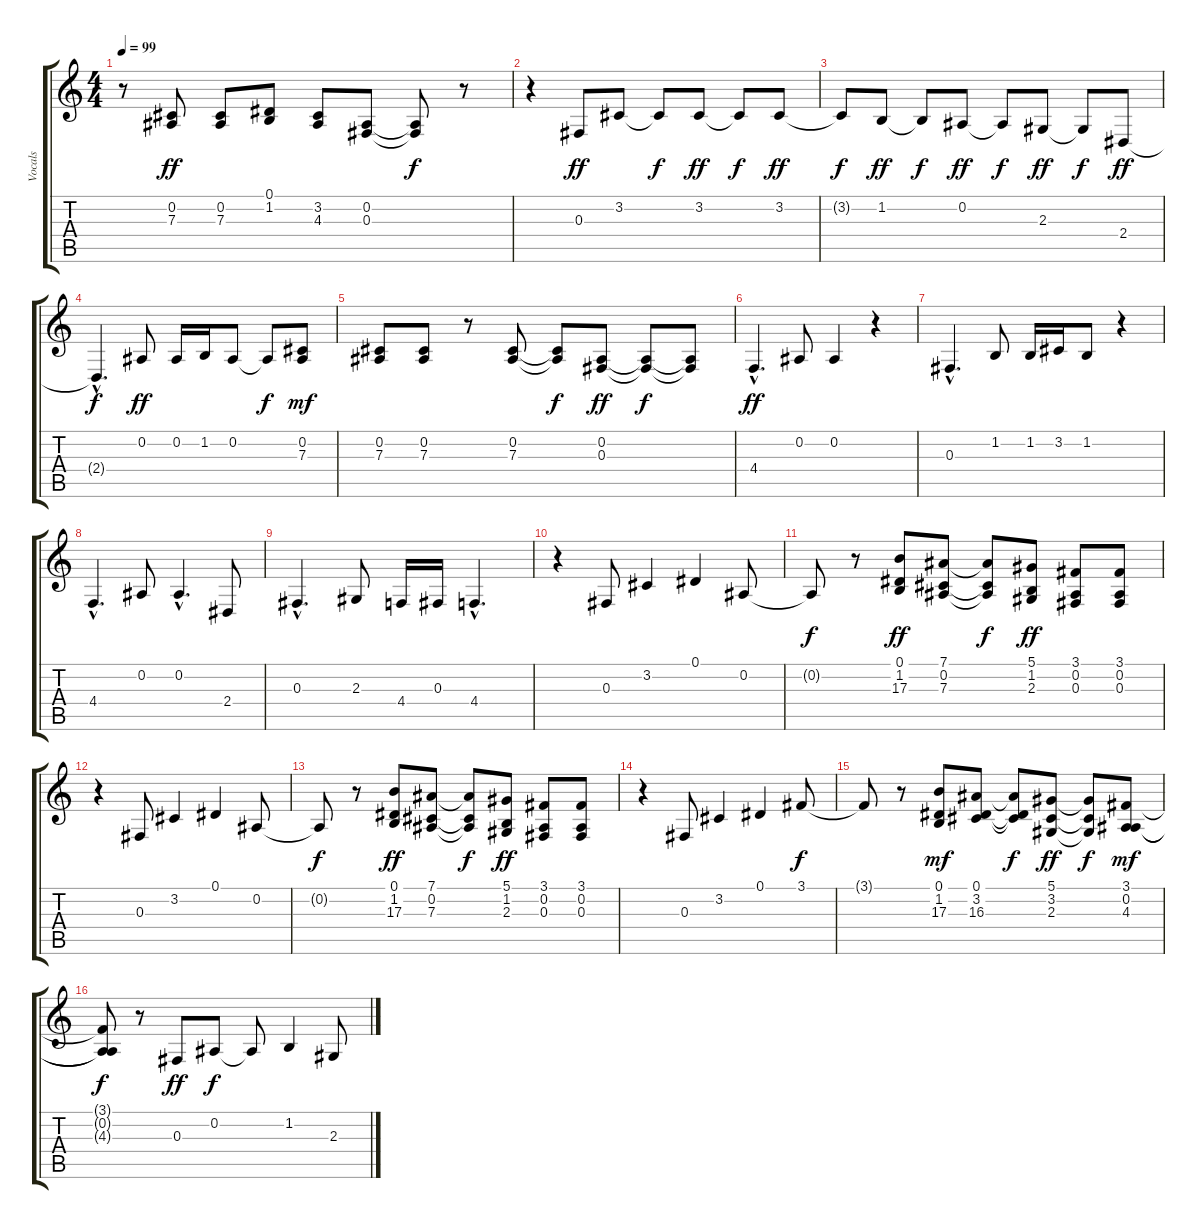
\track ("Vocals" "Vocals") {instrument flute}
\staff {score tabs}
\tuning (Eb4 Bb3 Gb3 Db3 Ab2 Eb2) {hide}
\ts (4 4)
\tempo 99
\clef g2
\ks c
r.8{dy fff} (0.2 7.3).8{dy ff} (0.2 7.3).8 (0.1 1.2).8 (3.2 4.3).8 (0.2 0.3).8 (0.2{t} 0.3{t}).8{dy f} r.8 |
r.4 0.3.8{dy ff} 3.2.8 3.2{t}.8{dy f} 3.2.8{dy ff} 3.2{t}.8{dy f} 3.2.8{dy ff} |
3.2{t}.8{dy f} 1.2.8{dy ff} 1.2{t}.8{dy f} 0.2.8{dy ff} 0.2{t}.8{dy f} 2.3.8{dy ff} 2.3{t}.8{dy f} 2.4.8{dy ff} |
2.4{hac t}.4{d dy f} 0.2.8{dy ff} 0.2.16 1.2.16 0.2.8 0.2{t}.8{dy f} (0.2 7.3).8{dy mf} |
(0.2 7.3).8 (0.2 7.3).8 r.8 (0.2 7.3).8 (0.2{t} 7.3{t}).8{dy f} (0.2 0.3).8{dy ff} (0.2{t} 0.3{t}).8{dy f} (0.2{t} 0.3{t}).8 |
4.4{hac}.4{d dy ff} 0.2.8 0.2.4 r.4 |
0.3{hac}.4{d} 1.2.8 1.2.16 3.2.16 1.2.8 r.4 |
4.4{hac}.4{d} 0.2.8 0.2{hac}.4{d} 2.4.8 |
0.3{hac}.4{d} 2.3.8 4.4.16 0.3.16 4.4{hac}.4{d} |
r.4 0.3.8 3.2.4 0.1.4 0.2.8 |
0.2{t}.8{dy f} r.8 (0.1 1.2 17.3).8{dy ff} (7.1 0.2 7.3).8 (7.1{t} 0.2{t} 7.3{t}).8{dy f} (5.1 1.2 2.3).8{dy ff} (3.1 0.2 0.3).8 (3.1 0.2 0.3).8 |
r.4 0.3.8 3.2.4 0.1.4 0.2.8 |
0.2{t}.8{dy f} r.8 (0.1 1.2 17.3).8{dy ff} (7.1 0.2 7.3).8 (7.1{t} 0.2{t} 7.3{t}).8{dy f} (5.1 1.2 2.3).8{dy ff} (3.1 0.2 0.3).8 (3.1 0.2 0.3).8 |
r.4 0.3.8 3.2.4 0.1.4 3.1.8{dy f} |
3.1{t}.8 r.8 (0.1 1.2 17.3).8{dy mf} (0.1 3.2 16.3).8 (0.1{t} 3.2{t} 16.3{t}).8{dy f} (5.1 3.2 2.3).8{dy ff} (5.1{t} 3.2{t} 2.3{t}).8{dy f} (3.1 0.2 4.3).8{dy mf} |
(3.1{t} 0.2{t} 4.3{t}).8{dy f} r.8 0.3.8{dy ff} 0.2.8{dy f} 0.2{t}.8 1.2.4 2.3.8
